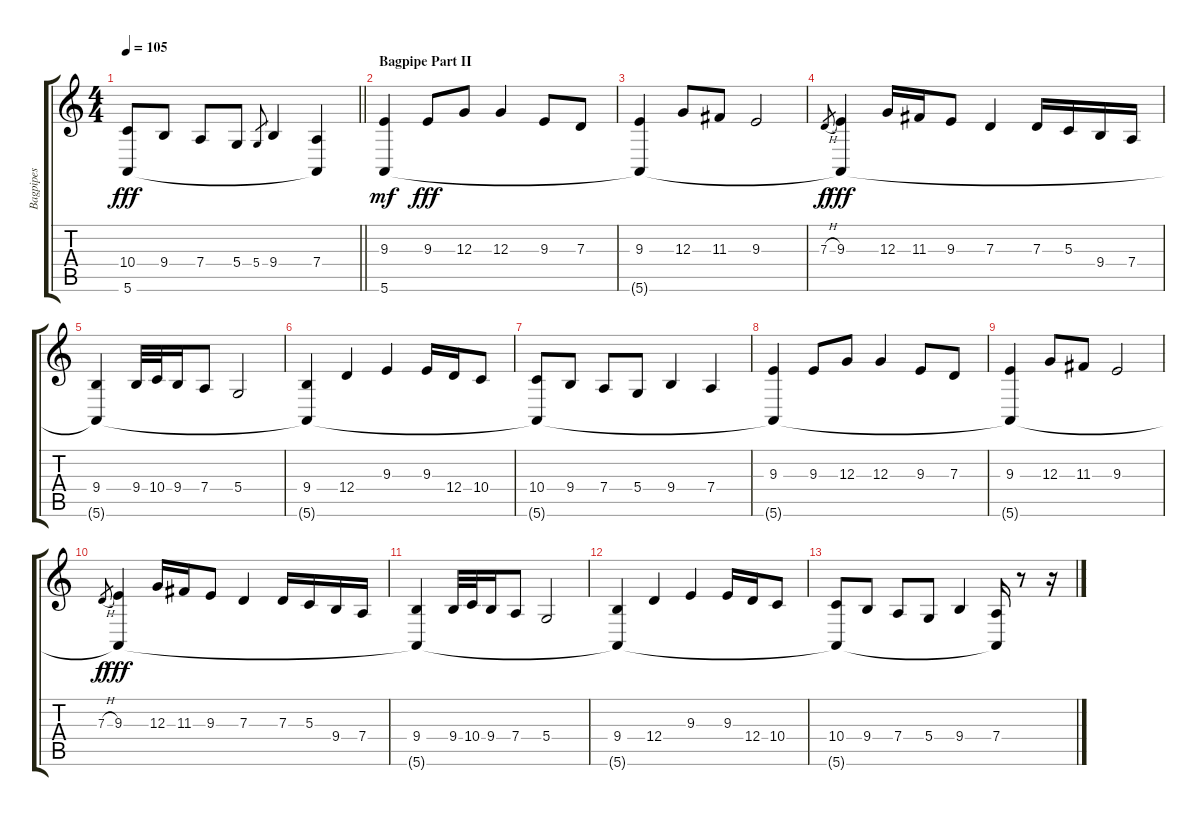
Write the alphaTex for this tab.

\track ("Bagpipes" "Bagpipes") {instrument bagpipe}
\staff {score tabs}
\tuning (E4 B3 G3 D3 A2 E2) {hide}
\ts (4 4)
\tempo 105
\clef g2
\barLineRight lightlight
\ks c
(10.4 5.6{t}).8{dy fff} 9.4.8 7.4.8 5.4.8 5.4.8{gr} 9.4.4 (7.4 5.6{t}).4 |
\section ("" "Bagpipe Part II")
(9.3 5.6).4{dy mf} 9.3.8{dy fff} 12.3.8 12.3.4 9.3.8 7.3.8 |
(9.3 5.6{t}).4 12.3.8 11.3.8 9.3.2 |
7.3{h}.8{gr dy f} (9.3 5.6{t}).4{dy fff} 12.3.16 11.3.16 9.3.8 7.3.4 7.3.16 5.3.16 9.4.16 7.4.16 |
(9.4 5.6{t}).4 9.4.32 10.4.32 9.4.16 7.4.8 5.4.2 |
(9.4 5.6{t}).4 12.4.4 9.3.4 9.3.16 12.4.16 10.4.8 |
(10.4 5.6{t}).8 9.4.8 7.4.8 5.4.8 9.4.4 7.4.4 |
(9.3 5.6{t}).4 9.3.8 12.3.8 12.3.4 9.3.8 7.3.8 |
(9.3 5.6{t}).4 12.3.8 11.3.8 9.3.2 |
7.3{h}.8{gr dy f} (9.3 5.6{t}).4{dy fff} 12.3.16 11.3.16 9.3.8 7.3.4 7.3.16 5.3.16 9.4.16 7.4.16 |
(9.4 5.6{t}).4 9.4.32 10.4.32 9.4.16 7.4.8 5.4.2 |
(9.4 5.6{t}).4 12.4.4 9.3.4 9.3.16 12.4.16 10.4.8 |
(10.4 5.6{t}).8 9.4.8 7.4.8 5.4.8 9.4.4 (7.4 5.6{t}).16 r.8 r.16
